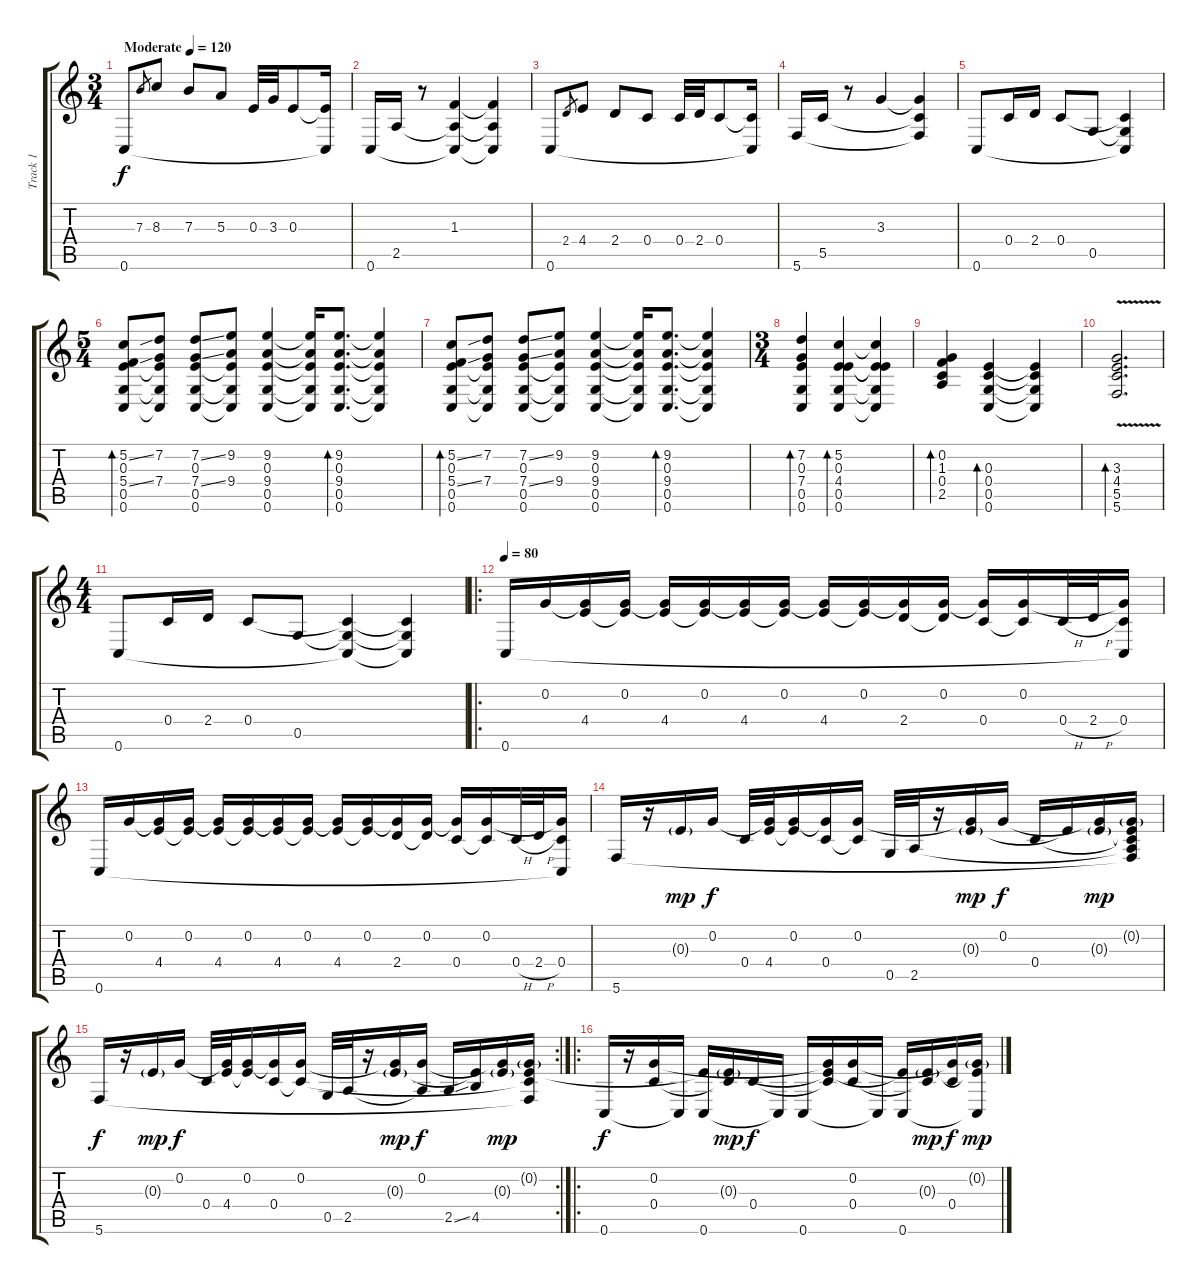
\track ("Track 1" "Track 1") {instrument acousticguitarnylon}
\staff {score tabs}
\tuning (C4 G3 E3 C3 G2 C2) {hide}
\ts (3 4)
\tempo (120 "Moderate")
\tempo 60
\tempo (120 "Moderate")
\clef g2
\ks c
0.6.8{dy f instrument acousticguitarnylon} 7.3.8{gr} 8.3.8 7.3.8 5.3.8 0.3.32 3.3.32 0.3.8 (0.3{t} 0.6{t}).16 |
0.6.16 2.5.16 r.8 (1.3 2.5{t} 0.6{t}).4 (1.3{t} 2.5{t} 0.6{t}).4 |
0.6.8 2.4.8{gr} 4.4.8 2.4.8 0.4.8 0.4.32 2.4.32 0.4.8 (0.4{t} 0.6{t}).16 |
5.6.16 5.5.16 r.8 3.3.4 (3.3{t} 5.5{t} 5.6{t}).4 |
0.6.8 0.4.16 2.4.16 0.4.8 0.5.8 (0.4{t} 0.5{t} 0.6{t}).4 |
\ts (5 4)
(5.2{ss} 0.3 5.4{ss} 0.5 0.6).8{bd 120} (7.2 0.3{t} 7.4 0.5{t} 0.6{t}).8 (7.2{ss} 0.3 7.4{ss} 0.5 0.6).8 (9.2 0.3{t} 9.4 0.5{t} 0.6{t}).8 (9.2 0.3 9.4 0.5 0.6).4 (9.2{t} 0.3{t} 9.4{t} 0.5{t} 0.6{t}).16 (9.2 0.3 9.4 0.5 0.6).8{d bd 120} (9.2{t} 0.3{t} 9.4{t} 0.5{t} 0.6{t}).4 |
(5.2{ss} 0.3 5.4{ss} 0.5 0.6).8{bd 120} (7.2 0.3{t} 7.4 0.5{t} 0.6{t}).8 (7.2{ss} 0.3 7.4{ss} 0.5 0.6).8 (9.2 0.3{t} 9.4 0.5{t} 0.6{t}).8 (9.2 0.3 9.4 0.5 0.6).4 (9.2{t} 0.3{t} 9.4{t} 0.5{t} 0.6{t}).16 (9.2 0.3 9.4 0.5 0.6).8{d bd 120} (9.2{t} 0.3{t} 9.4{t} 0.5{t} 0.6{t}).4 |
\ts (3 4)
(7.2 0.3 7.4 0.5 0.6).4{bd 120} (5.2 0.3 4.4 0.5 0.6).4{bd 120} (5.2{t} 0.3{t} 4.4{t} 0.5{t} 0.6{t}).4 |
(0.2 1.3 0.4 2.5).4{bd 120} (0.3 0.4 0.5 0.6).4{bd 120} (0.3{t} 0.4{t} 0.5{t} 0.6{t}).4 |
(3.3{v} 4.4 5.5 5.6).2{d bd 240} |
\ts (4 4)
0.6.8 0.4.16 2.4.16 0.4.8 0.5.8 (0.4{t} 0.5{t} 0.6{t}).4 (0.4{t} 0.5{t} 0.6{t}).4 |
\ro
\tempo 80
0.6.16 0.2.16 (0.2{t} 4.4).16 (0.2 4.4{t}).16 (0.2{t} 4.4).16 (0.2 4.4{t}).16 (0.2{t} 4.4).16 (0.2 4.4{t}).16 (0.2{t} 4.4).16 (0.2 4.4{t}).16 (0.2{t} 2.4).16 (0.2 2.4{t}).16 (0.2{t} 0.4).16 (0.2 0.4{t}).16 0.4{h}.32 2.4{h}.32 (0.2{t} 0.4 0.6{t}).16 |
0.6.16 0.2.16 (0.2{t} 4.4).16 (0.2 4.4{t}).16 (0.2{t} 4.4).16 (0.2 4.4{t}).16 (0.2{t} 4.4).16 (0.2 4.4{t}).16 (0.2{t} 4.4).16 (0.2 4.4{t}).16 (0.2{t} 2.4).16 (0.2 2.4{t}).16 (0.2{t} 0.4).16 (0.2 0.4{t}).16 0.4{h}.32 2.4{h}.32 (0.2{t} 0.4 0.6{t}).16 |
5.6.16 r.16 0.3{g}.16{dy mp} 0.2.16{dy f} 0.4.32 (0.2{t} 4.4).32 (0.2 4.4{t}).16 (0.2{t} 0.4).16 (0.2 0.4{t}).16 0.5.32 2.5.32 r.16 (0.2{t} 0.3{g}).16{dy mp} 0.2.16{dy f} 0.4.16 0.3{t}.16 (0.2{t} 0.3{g}).16{dy mp} (0.2{g} 0.3{t} 0.4{t} 2.5{t} 5.6{t}).16 |
\rc 2
5.6.16{dy f} r.16 0.3{g}.16{dy mp} 0.2.16{dy f} 0.4.32 (0.2{t} 4.4).32 (0.2 4.4{t}).16 (0.2{t} 0.4).16 (0.2 0.4{t}).16 0.5.32 2.5.32 r.16 (0.2{t} 0.3{g}).16{dy mp} (0.2 2.5{t}).16{dy f} 2.5{ss}.16 (0.3{t} 4.5).16 (0.2{t} 0.3{g}).16{dy mp} (0.2{g} 0.3{t} 0.4{t} 5.6{t}).16 |
\ro
0.6.16{dy f} r.16 (0.2 0.4).16 0.6{t}.16 (0.3{t} 0.6).16 (0.3{g} 0.4{t}).16{dy mp} 0.4.16{dy f} 0.6{t}.16 0.6.16 (0.2{t} 0.3{t} 0.4{t}).16 (0.2 0.4).16 0.6{t}.16 (0.3{t} 0.6).16 (0.3{g} 0.4{t}).16{dy mp} (0.2{t} 0.4).16{dy f} (0.2{g} 0.3{t} 0.6{t}).16{dy mp}
